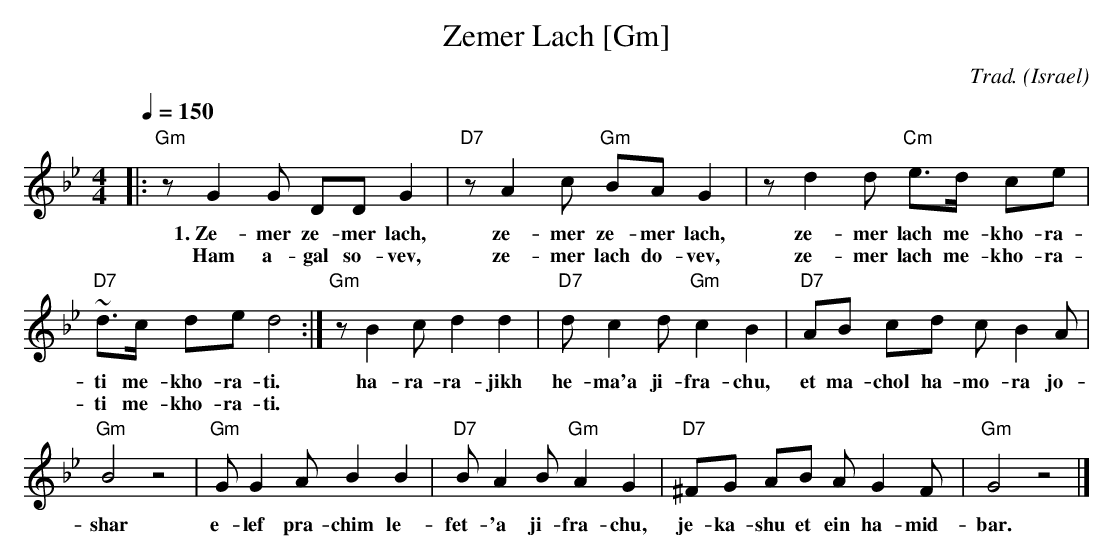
X:1
T:Zemer Lach [Gm]
C:Trad.
O:Israel
L:1/8
M:4/4
Q:1/4=150
K:Gm
|: "Gm"z G2 G DD G2 | "D7"z A2 c "Gm"BA G2 | z d2 d "Cm"e>d ce | "D7"~d>c de d4 :|
w: 1.~Ze-mer ze-mer lach, ze-mer ze-mer lach, ze-mer lach me-kho-ra-ti me-kho-ra-ti.
w:    Ham a-gal so-vev, ze-mer lach do-vev, ze-mer lach me-kho-ra-ti me-kho-ra-ti.
   "Gm"z B2 c d2 d2 | "D7"d c2 d "Gm"c2 B2 | "D7"AB cd c B2 A | "Gm"B4 z4 |
w: ha-ra-ra-jikh he-ma'a ji-fra-chu, et ma-chol ha-mo-ra jo-shar
   "Gm"G G2 A B2 B2 | "D7"B A2 B "Gm"A2 G2 | "D7"^FG AB A G2 F | "Gm"G4 z4 |]
w: e-lef pra-chim le-fet-'a ji-fra-chu, je-ka-shu et ein ha-mid-bar.
